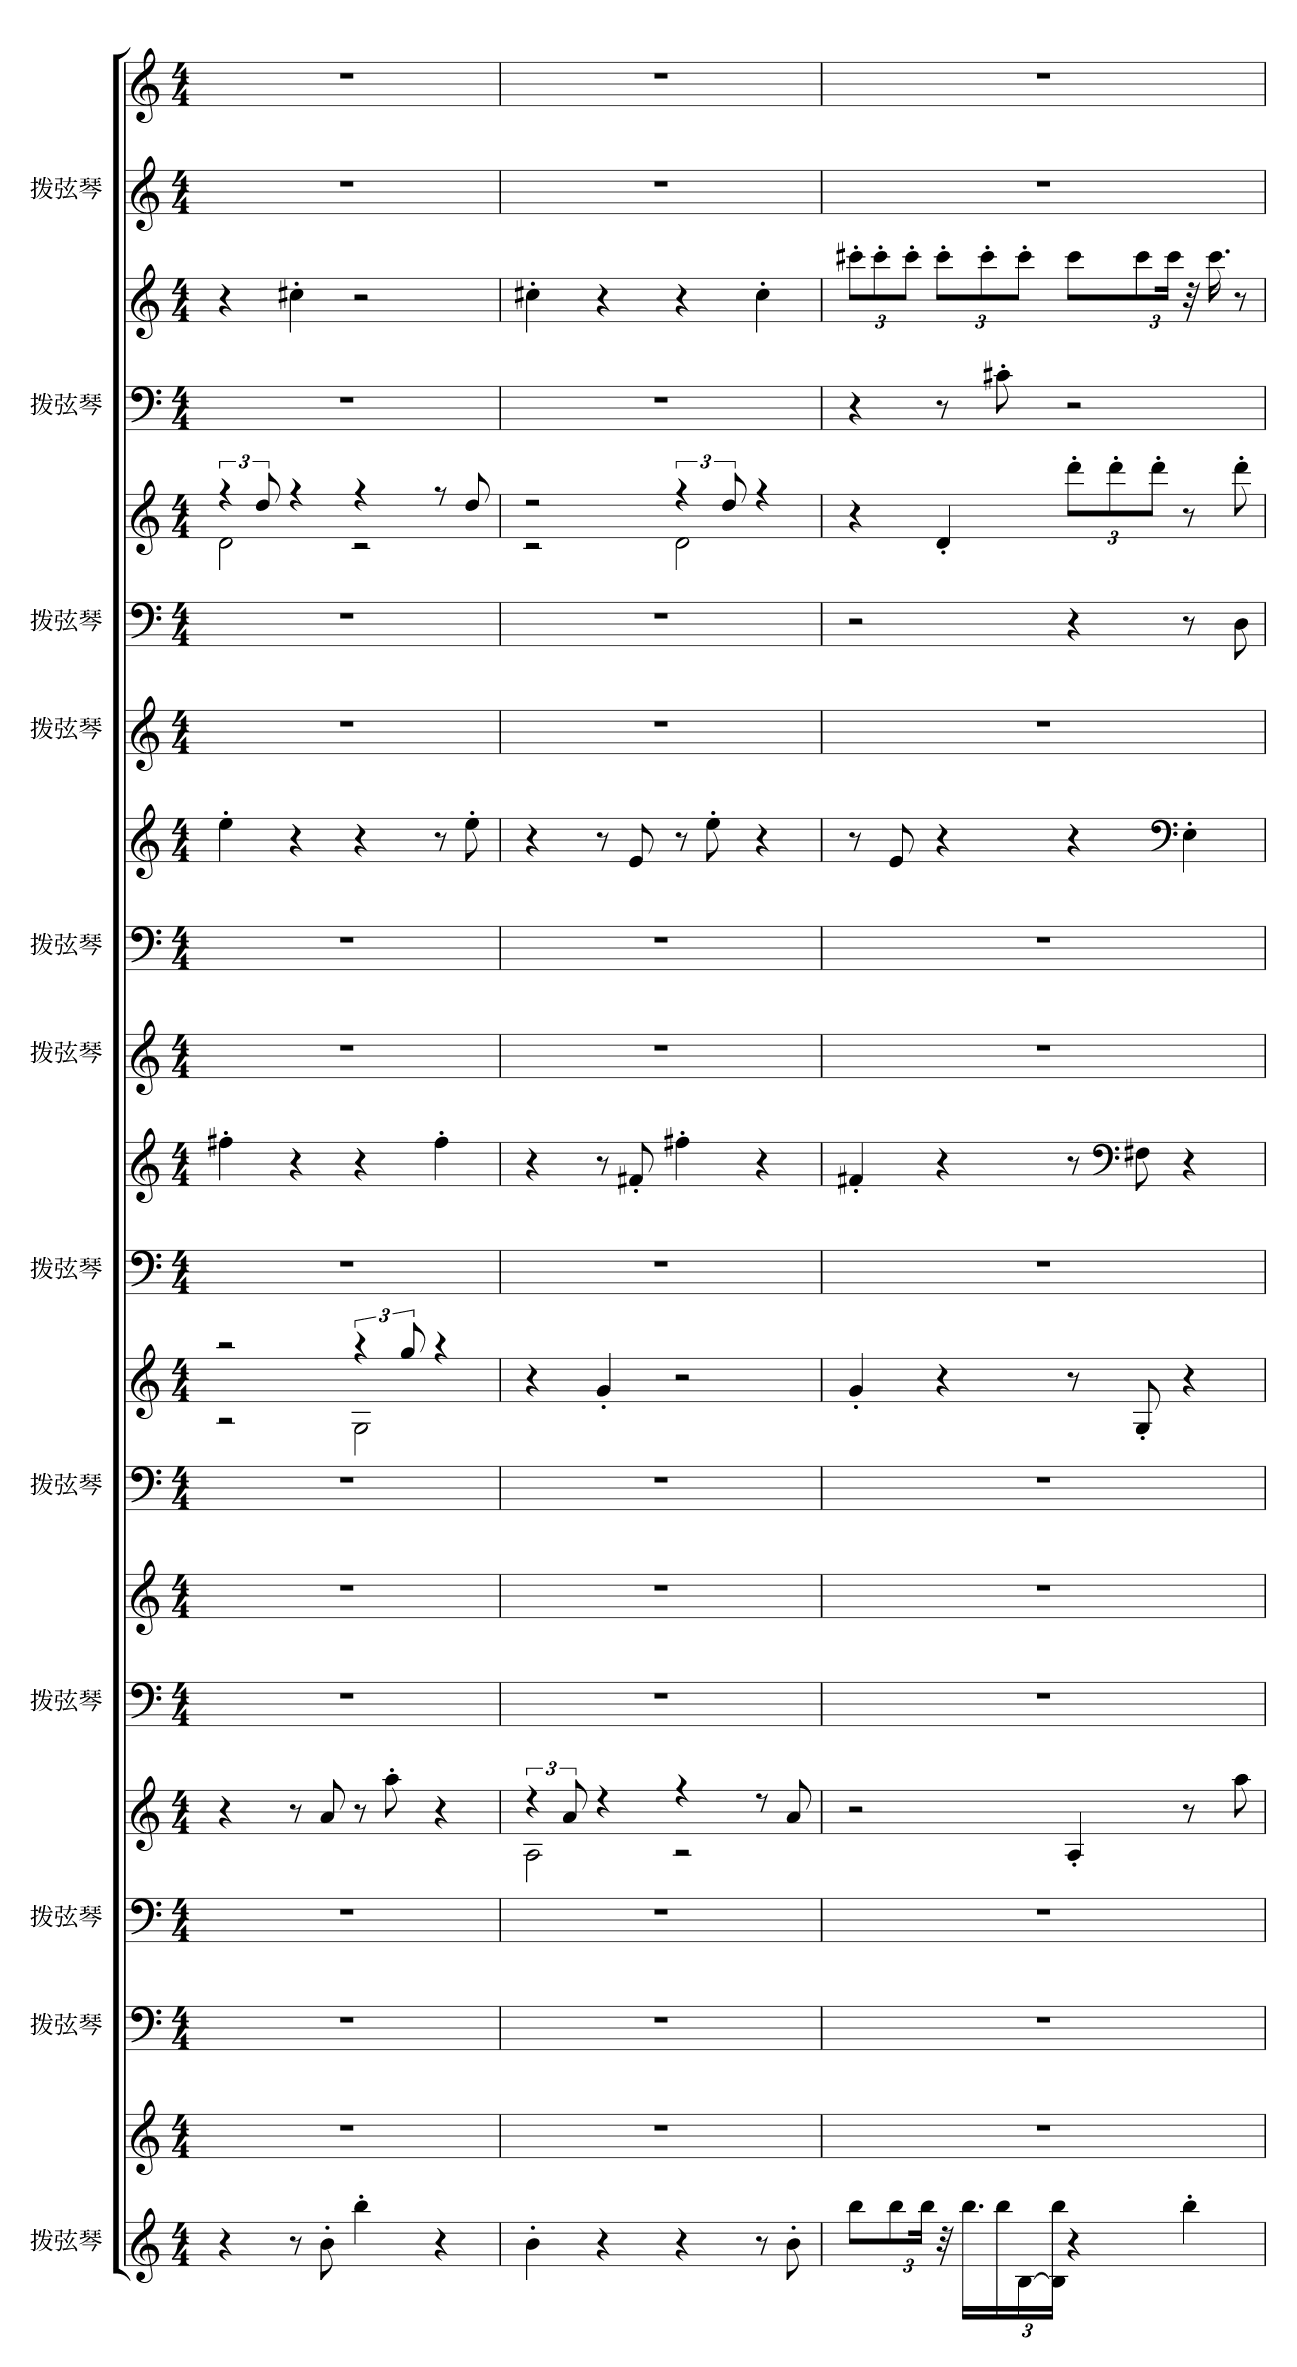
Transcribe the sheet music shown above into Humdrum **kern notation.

**kern	**kern	**kern	**kern	**kern	**kern	**kern	**kern	**kern	**kern	**kern	**kern	**kern	**kern	**kern	**kern	**kern	**kern	**kern	**kern	**kern
*part12	*part12	*part11	*part10	*part10	*part9	*part9	*part8	*part8	*part7	*part7	*part6	*part5	*part5	*part4	*part3	*part3	*part2	*part2	*part1	*part1
*staff21	*staff20	*staff19	*staff18	*staff17	*staff16	*staff15	*staff14	*staff13	*staff12	*staff11	*staff10	*staff9	*staff8	*staff7	*staff6	*staff5	*staff4	*staff3	*staff2	*staff1
*I"拨弦琴	*	*I"拨弦琴	*I"拨弦琴	*	*I"拨弦琴	*	*I"拨弦琴	*	*I"拨弦琴	*	*I"拨弦琴	*I"拨弦琴	*	*I"拨弦琴	*I"拨弦琴	*	*I"拨弦琴	*	*I"拨弦琴	*
*clefG2	*clefG2	*clefF4	*clefF4	*clefG2	*clefF4	*clefG2	*clefF4	*clefG2	*clefF4	*clefG2	*clefG2	*clefF4	*clefG2	*clefG2	*clefF4	*clefG2	*clefF4	*clefG2	*clefG2	*clefG2
*k[]	*k[]	*k[]	*k[]	*k[]	*k[]	*k[]	*k[]	*k[]	*k[]	*k[]	*k[]	*k[]	*k[]	*k[]	*k[]	*k[]	*k[]	*k[]	*k[]	*k[]
*M4/4	*M4/4	*M4/4	*M4/4	*M4/4	*M4/4	*M4/4	*M4/4	*M4/4	*M4/4	*M4/4	*M4/4	*M4/4	*M4/4	*M4/4	*M4/4	*M4/4	*M4/4	*M4/4	*M4/4	*M4/4
*MM149	*MM149	*MM149	*MM149	*MM149	*MM149	*MM149	*MM149	*MM149	*MM149	*MM149	*MM149	*MM149	*MM149	*MM149	*MM149	*MM149	*MM149	*MM149	*MM149	*MM149
=1	=1	=1	=1	=1	=1	=1	=1	=1	=1	=1	=1	=1	=1	=1	=1	=1	=1	=1	=1	=1
*	*	*	*	*	*	*	*	*^	*	*	*	*	*	*	*	*^	*	*	*	*
4r	1r	1r	1r	4r	1r	1r	1r	2r	2r	1r	4ff#X'\	1r	1r	4ee'\	1r	1r	6r	2d\	1r	4r	1r	1r
.	.	.	.	.	.	.	.	.	.	.	.	.	.	.	.	.	12dd/	.	.	.	.	.
8r	.	.	.	8r	.	.	.	.	.	.	4r	.	.	4r	.	.	4r	.	.	4cc#X'\	.	.
8b'\	.	.	.	8a/	.	.	.	.	.	.	.	.	.	.	.	.	.	.	.	.	.	.
4bb'\	.	.	.	8r	.	.	.	6r	2G\	.	4r	.	.	4r	.	.	4r	2r	.	2r	.	.
.	.	.	.	8aa'\	.	.	.	.	.	.	.	.	.	.	.	.	.	.	.	.	.	.
.	.	.	.	.	.	.	.	12gg/	.	.	.	.	.	.	.	.	.	.	.	.	.	.
4r	.	.	.	4r	.	.	.	4r	.	.	4ff#'\	.	.	8r	.	.	8r	.	.	.	.	.
.	.	.	.	.	.	.	.	.	.	.	.	.	.	8ee'\	.	.	8dd/	.	.	.	.	.
*	*	*	*	*	*	*	*	*v	*v	*	*	*	*	*	*	*	*	*	*	*	*	*
=2	=2	=2	=2	=2	=2	=2	=2	=2	=2	=2	=2	=2	=2	=2	=2	=2	=2	=2	=2	=2	=2
*	*	*	*	*^	*	*	*	*	*	*	*	*	*	*	*	*	*	*	*	*	*
4b'\	1r	1r	1r	6r	2A\	1r	1r	1r	4r	1r	4r	1r	1r	4r	1r	1r	2r	2r	1r	4cc#X'\	1r	1r
.	.	.	.	12a/	.	.	.	.	.	.	.	.	.	.	.	.	.	.	.	.	.	.
4r	.	.	.	4r	.	.	.	.	4g'/	.	8r	.	.	8r	.	.	.	.	.	4r	.	.
.	.	.	.	.	.	.	.	.	.	.	8f#X'/	.	.	8e/	.	.	.	.	.	.	.	.
4r	.	.	.	4r	2r	.	.	.	2r	.	4ff#X'\	.	.	8r	.	.	6r	2d\	.	4r	.	.
.	.	.	.	.	.	.	.	.	.	.	.	.	.	8ee'\	.	.	.	.	.	.	.	.
.	.	.	.	.	.	.	.	.	.	.	.	.	.	.	.	.	12dd/	.	.	.	.	.
8r	.	.	.	8r	.	.	.	.	.	.	4r	.	.	4r	.	.	4r	.	.	4cc#'\	.	.
8b'\	.	.	.	8a/	.	.	.	.	.	.	.	.	.	.	.	.	.	.	.	.	.	.
*	*	*	*	*v	*v	*	*	*	*	*	*	*	*	*	*	*	*v	*v	*	*	*	*
!!LO:PB:g=z
=3	=3	=3	=3	=3	=3	=3	=3	=3	=3	=3	=3	=3	=3	=3	=3	=3	=3	=3	=3	=3
*	*	*	*	*	*	*	*	*	*	*	*	*	*	*	*	*	*	*Xbrackettup	*	*
8bb\L	1r	1r	1r	2r	1r	1r	1r	4g'/	1r	4f#X'/	1r	1r	8r	1r	2r	4r	4r	12ccc#X'\L	1r	1r
.	.	.	.	.	.	.	.	.	.	.	.	.	.	.	.	.	.	12ccc#'\	.	.
*Xbrackettup	*	*	*	*	*	*	*	*	*	*	*	*	*	*	*	*	*	*	*	*
12bb\	.	.	.	.	.	.	.	.	.	.	.	.	8e/	.	.	.	.	.	.	.
.	.	.	.	.	.	.	.	.	.	.	.	.	.	.	.	.	.	12ccc#'\J	.	.
24bb\Jk	.	.	.	.	.	.	.	.	.	.	.	.	.	.	.	.	.	.	.	.
32r	.	.	.	.	.	.	.	4r	.	4r	.	.	4r	.	.	4d'/	8r	12ccc#'\L	.	.
16.bb\LL	.	.	.	.	.	.	.	.	.	.	.	.	.	.	.	.	.	.	.	.
.	.	.	.	.	.	.	.	.	.	.	.	.	.	.	.	.	.	12ccc#'\	.	.
24bb\	.	.	.	.	.	.	.	.	.	.	.	.	.	.	.	.	8c#X'\	.	.	.
[24B\	.	.	.	.	.	.	.	.	.	.	.	.	.	.	.	.	.	12ccc#'\J	.	.
24B\] 24bb\JJ	.	.	.	.	.	.	.	.	.	.	.	.	.	.	.	.	.	.	.	.
*	*	*	*	*	*	*	*	*	*	*	*	*	*	*	*	*Xbrackettup	*	*	*	*
4r	.	.	.	4A'/	.	.	.	8r	.	8r	.	.	4r	.	4r	12ddd'\L	2r	8ccc#\L	.	.
.	.	.	.	.	.	.	.	.	.	.	.	.	.	.	.	12ddd'\	.	.	.	.
*	*	*	*	*	*	*	*	*	*	*clefF4	*	*	*	*	*	*	*	*	*	*
.	.	.	.	.	.	.	.	8G'/	.	8F#X\	.	.	.	.	.	.	.	12ccc#\	.	.
.	.	.	.	.	.	.	.	.	.	.	.	.	.	.	.	12ddd'\J	.	.	.	.
.	.	.	.	.	.	.	.	.	.	.	.	.	.	.	.	.	.	24ccc#\Jk	.	.
*	*	*	*	*	*	*	*	*	*	*	*	*	*clefF4	*	*	*	*	*	*	*
4bb'\	.	.	.	8r	.	.	.	4r	.	4r	.	.	4E'\	.	8r	8r	.	32r	.	.
.	.	.	.	.	.	.	.	.	.	.	.	.	.	.	.	.	.	16.ccc#\	.	.
.	.	.	.	8aa\	.	.	.	.	.	.	.	.	.	.	8D\	8ddd'\	.	8r	.	.
=	=	=	=	=	=	=	=	=	=	=	=	=	=	=	=	=	=	=	=	=
*-	*-	*-	*-	*-	*-	*-	*-	*-	*-	*-	*-	*-	*-	*-	*-	*-	*-	*-	*-	*-
